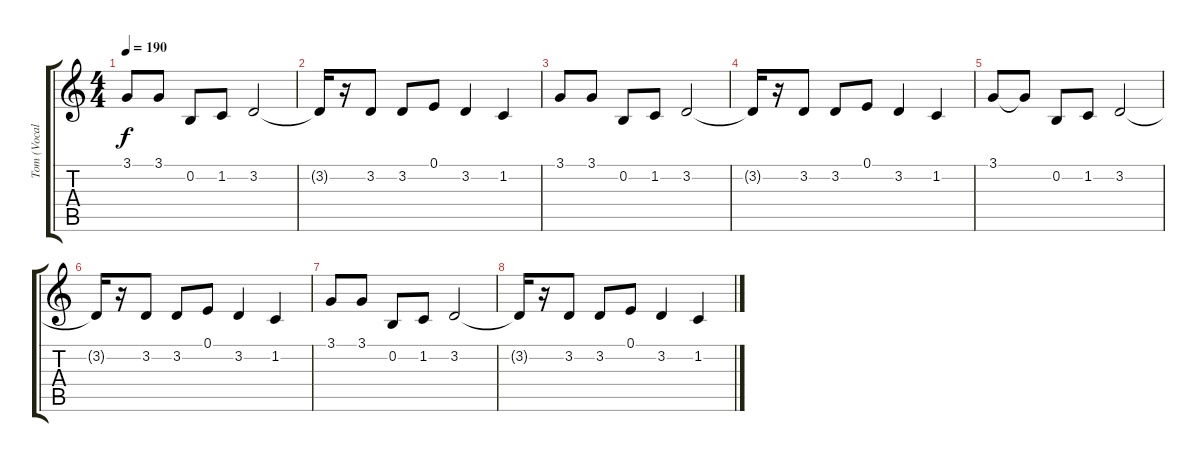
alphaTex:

\track ("Tom (Vocals)" "Tom (Vocal") {instrument altosax}
\staff {score tabs}
\tuning (E4 B3 G3 D3 A2 E2) {hide}
\ts (4 4)
\tempo 190
\clef g2
\ks c
3.1.8{dy f balance 8} 3.1.8 0.2.8 1.2.8 3.2.2 |
3.2{t}.16 r.16 3.2.8 3.2.8 0.1.8 3.2.4 1.2.4 |
3.1.8 3.1.8 0.2.8 1.2.8 3.2.2 |
3.2{t}.16 r.16 3.2.8 3.2.8 0.1.8 3.2.4 1.2.4 |
3.1.8 3.1{t}.8 0.2.8 1.2.8 3.2.2 |
3.2{t}.16 r.16 3.2.8 3.2.8 0.1.8 3.2.4 1.2.4 |
3.1.8 3.1.8 0.2.8 1.2.8 3.2.2 |
3.2{t}.16 r.16 3.2.8 3.2.8 0.1.8 3.2.4 1.2.4
